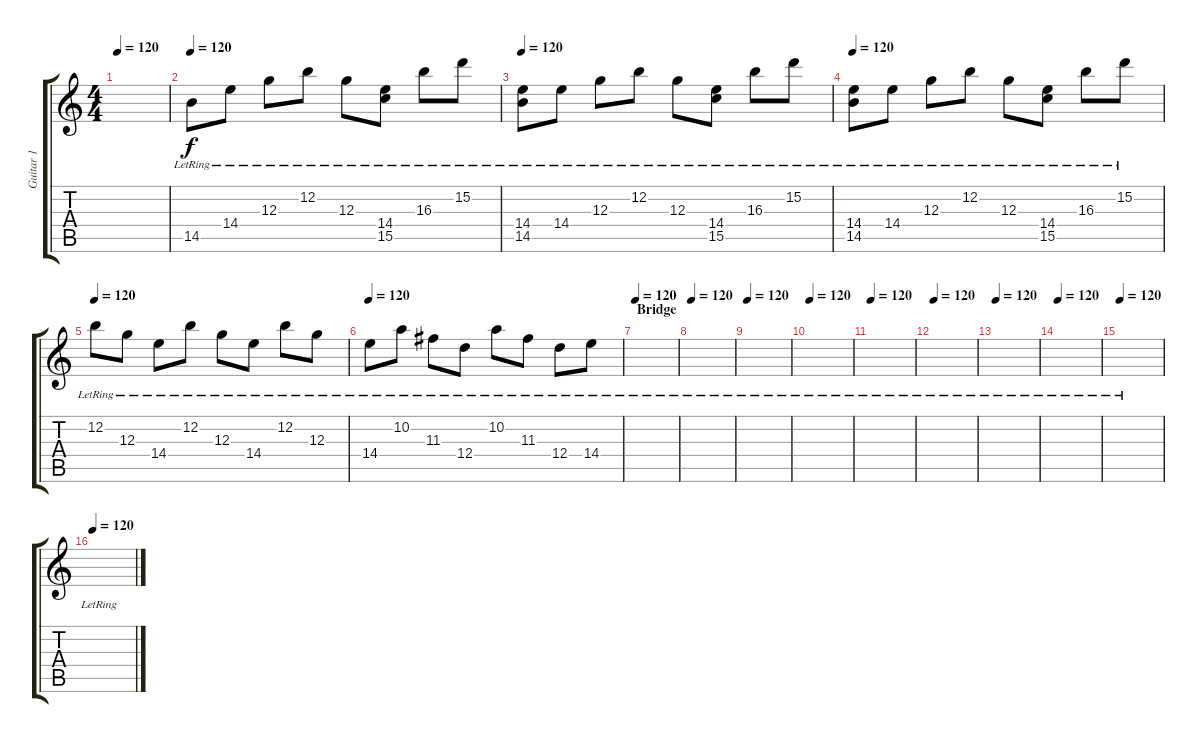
\track ("Guitar 1" "Guitar 1") {instrument electricguitarclean}
\staff {score tabs}
\tuning (E4 B3 G3 D3 A2 E2) {hide}
\ts (4 4)
\tempo 120
\clef g2
\ks c
|
\tempo 120
14.5{lr}.8{volume 15} 14.4{lr}.8 12.3{lr}.8 12.2{lr}.8 12.3{lr}.8 (14.4{lr} 15.5{lr}).8 16.3{lr}.8 15.2{lr}.8 |
\tempo 120
(14.4{lr} 14.5{lr}).8 14.4{lr}.8 12.3{lr}.8 12.2{lr}.8 12.3{lr}.8 (14.4{lr} 15.5{lr}).8 16.3{lr}.8 15.2{lr}.8 |
\tempo 120
(14.4{lr} 14.5{lr}).8 14.4{lr}.8 12.3{lr}.8 12.2{lr}.8 12.3{lr}.8 (14.4{lr} 15.5{lr}).8 16.3{lr}.8 15.2{lr}.8 |
\tempo 120
12.2{lr}.8 12.3{lr}.8 14.4{lr}.8 12.2{lr}.8 12.3{lr}.8 14.4{lr}.8 12.2{lr}.8 12.3{lr}.8 |
\tempo 120
14.4{lr}.8 10.2{lr}.8 11.3{lr}.8 12.4{lr}.8 10.2{lr}.8 11.3{lr}.8 12.4{lr}.8 14.4{lr}.8 |
\section ("" "Bridge")
\tempo 120
|
\tempo 120
|
\tempo 120
|
\tempo 120
|
\tempo 120
|
\tempo 120
|
\tempo 120
|
\tempo 120
|
\tempo 120
|
\tempo 120
